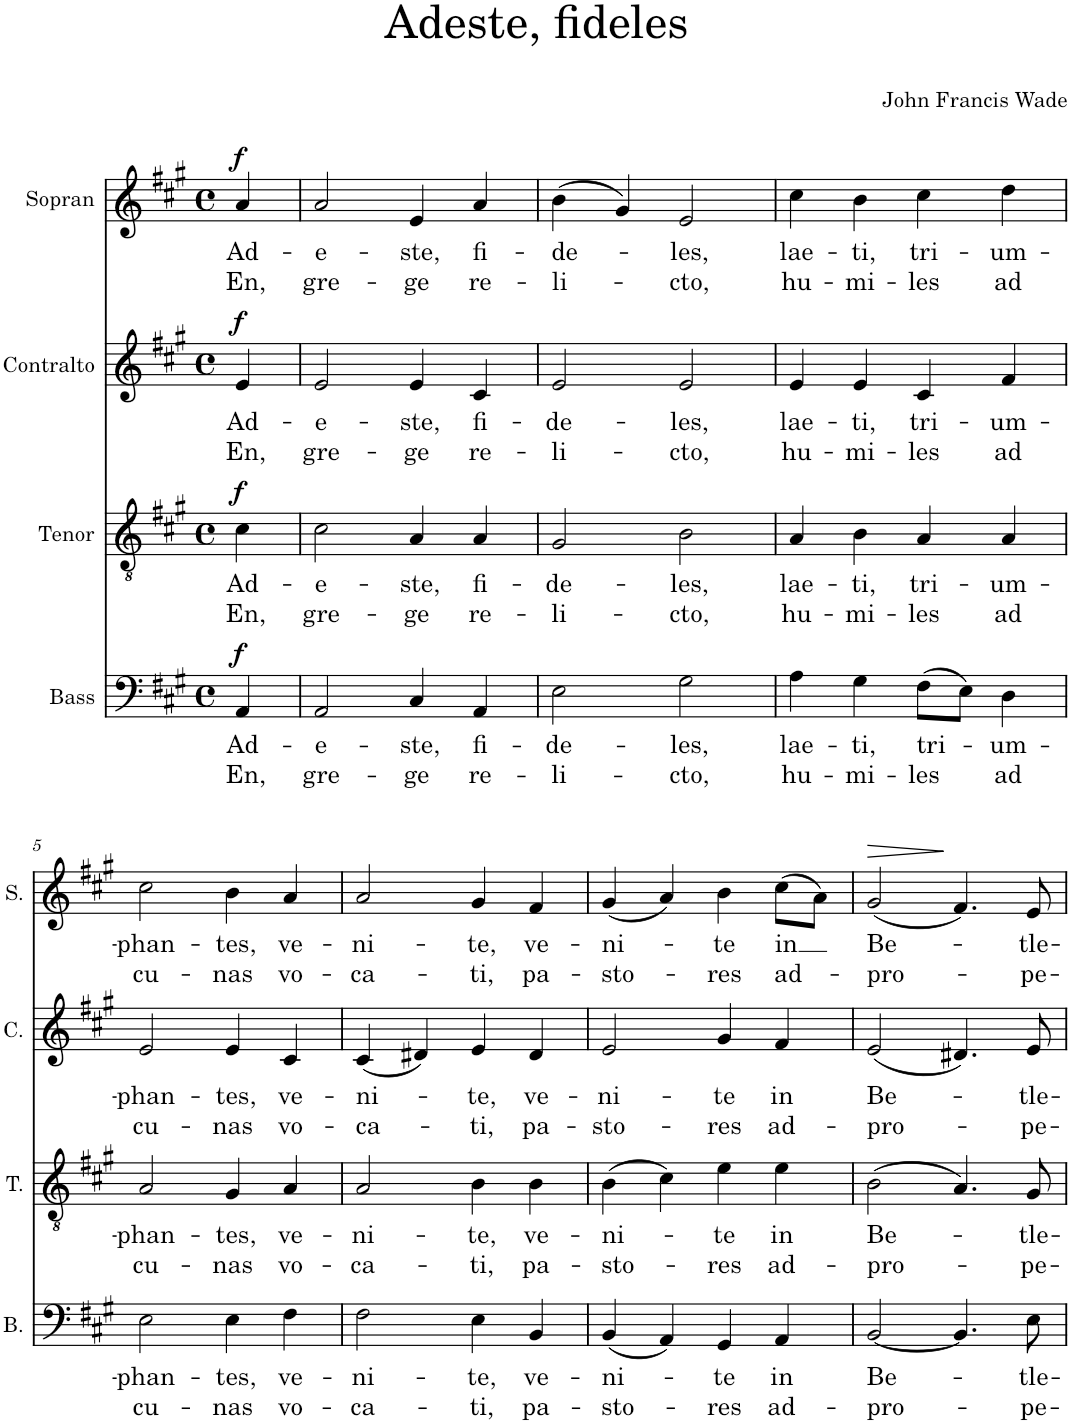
**kern	**text	**text	**dynam	**kern	**text	**text	**dynam	**kern	**text	**text	**dynam	**kern	**text	**text	**dynam
*part4	*part4	*part4	*part4	*part3	*part3	*part3	*part3	*part2	*part2	*part2	*part2	*part1	*part1	*part1	*part1
*staff4	*staff4	*staff4	*staff4	*staff3	*staff3	*staff3	*staff3	*staff2	*staff2	*staff2	*staff2	*staff1	*staff1	*staff1	*staff1
*I"Bass	*	*	*	*I"Tenor	*	*	*	*I"Contralto	*	*	*	*I"Sopran	*	*	*
*I'B.	*	*	*	*I'T.	*	*	*	*I'C.	*	*	*	*I'S.	*	*	*
*clefF4	*	*	*	*clefGv2	*	*	*	*clefG2	*	*	*	*clefG2	*	*	*
*k[f#c#g#]	*	*	*	*k[f#c#g#]	*	*	*	*k[f#c#g#]	*	*	*	*k[f#c#g#]	*	*	*
*M4/4	*	*	*	*M4/4	*	*	*	*M4/4	*	*	*	*M4/4	*	*	*
*met(c)	*	*	*	*met(c)	*	*	*	*met(c)	*	*	*	*met(c)	*	*	*
=1	=1	=1	=1	=1	=1	=1	=1	=1	=1	=1	=1	=1	=1	=1	=1
!	!LO:LY:b	!LO:LY:b	!LO:DY:a	!	!LO:LY:b	!LO:LY:b	!LO:DY:a	!	!LO:LY:b	!LO:LY:b	!LO:DY:a	!	!LO:LY:b	!LO:LY:b	!LO:DY:a
4AA/	Ad-	En,	f	4c#\	Ad-	En,	f	4e/	Ad-	En,	f	4a/	Ad-	En,	f
=2	=2	=2	=2	=2	=2	=2	=2	=2	=2	=2	=2	=2	=2	=2	=2
!	!LO:LY:b	!LO:LY:b	!	!	!LO:LY:b	!LO:LY:b	!	!	!LO:LY:b	!LO:LY:b	!	!	!LO:LY:b	!LO:LY:b	!
2AA/	-e-	gre-	.	2c#\	-e-	gre-	.	2e/	-e-	gre-	.	2a/	-e-	gre-	.
!	!LO:LY:b	!LO:LY:b	!	!	!LO:LY:b	!LO:LY:b	!	!	!LO:LY:b	!LO:LY:b	!	!	!LO:LY:b	!LO:LY:b	!
4C#/	-ste,	-ge	.	4A/	-ste,	-ge	.	4e/	-ste,	-ge	.	4e/	-ste,	-ge	.
!	!LO:LY:b	!LO:LY:b	!	!	!LO:LY:b	!LO:LY:b	!	!	!LO:LY:b	!LO:LY:b	!	!	!LO:LY:b	!LO:LY:b	!
4AA/	fi-	re-	.	4A/	fi-	re-	.	4c#/	fi-	re-	.	4a/	fi-	re-	.
=3	=3	=3	=3	=3	=3	=3	=3	=3	=3	=3	=3	=3	=3	=3	=3
!	!LO:LY:b	!LO:LY:b	!	!	!LO:LY:b	!LO:LY:b	!	!	!LO:LY:b	!LO:LY:b	!	!	!LO:LY:b	!LO:LY:b	!
2E\	-de-	-li-	.	2G#/	-de-	-li-	.	2e/	-de-	-li-	.	(4b\	-de-	-li-	.
.	.	.	.	.	.	.	.	.	.	.	.	4g#/)	.	.	.
!	!LO:LY:b	!LO:LY:b	!	!	!LO:LY:b	!LO:LY:b	!	!	!LO:LY:b	!LO:LY:b	!	!	!LO:LY:b	!LO:LY:b	!
2G#\	les,	-cto,	.	2B\	les,	-cto,	.	2e/	les,	-cto,	.	2e/	-les,	-cto,	.
=4	=4	=4	=4	=4	=4	=4	=4	=4	=4	=4	=4	=4	=4	=4	=4
!	!LO:LY:b	!LO:LY:b	!	!	!LO:LY:b	!LO:LY:b	!	!	!LO:LY:b	!LO:LY:b	!	!	!LO:LY:b	!LO:LY:b	!
4A\	lae-	hu-	.	4A/	lae-	hu-	.	4e/	lae-	hu-	.	4cc#\	lae-	hu-	.
!	!LO:LY:b	!LO:LY:b	!	!	!LO:LY:b	!LO:LY:b	!	!	!LO:LY:b	!LO:LY:b	!	!	!LO:LY:b	!LO:LY:b	!
4G#\	-ti,	-mi-	.	4B\	-ti,	-mi-	.	4e/	-ti,	-mi-	.	4b\	-ti,	-mi-	.
!	!LO:LY:b	!LO:LY:b	!	!	!LO:LY:b	!LO:LY:b	!	!	!LO:LY:b	!LO:LY:b	!	!	!LO:LY:b	!LO:LY:b	!
(8F#\L	tri-	-les	.	4A/	tri-	-les	.	4c#/	tri-	-les	.	4cc#\	tri-	-les	.
8E\J)	.	.	.	.	.	.	.	.	.	.	.	.	.	.	.
!	!LO:LY:b	!LO:LY:b	!	!	!LO:LY:b	!LO:LY:b	!	!	!LO:LY:b	!LO:LY:b	!	!	!LO:LY:b	!LO:LY:b	!
4D\	-um-	ad	.	4A/	-um-	ad	.	4f#/	-um-	ad	.	4dd\	-um-	ad	.
!!LO:LB:g=z
=5	=5	=5	=5	=5	=5	=5	=5	=5	=5	=5	=5	=5	=5	=5	=5
!	!LO:LY:b	!LO:LY:b	!	!	!LO:LY:b	!LO:LY:b	!	!	!LO:LY:b	!LO:LY:b	!	!	!LO:LY:b	!LO:LY:b	!
2E\	-phan-	cu-	.	2A/	-phan-	cu-	.	2e/	-phan-	cu-	.	2cc#\	-phan-	cu-	.
!	!LO:LY:b	!LO:LY:b	!	!	!LO:LY:b	!LO:LY:b	!	!	!LO:LY:b	!LO:LY:b	!	!	!LO:LY:b	!LO:LY:b	!
4E\	-tes,	-nas	.	4G#/	-tes,	-nas	.	4e/	-tes,	-nas	.	4b\	-tes,	-nas	.
!	!LO:LY:b	!LO:LY:b	!	!	!LO:LY:b	!LO:LY:b	!	!	!LO:LY:b	!LO:LY:b	!	!	!LO:LY:b	!LO:LY:b	!
4F#\	ve-	vo-	.	4A/	ve-	vo-	.	4c#/	ve-	vo-	.	4a/	ve-	vo-	.
=6	=6	=6	=6	=6	=6	=6	=6	=6	=6	=6	=6	=6	=6	=6	=6
!	!LO:LY:b	!LO:LY:b	!	!	!LO:LY:b	!LO:LY:b	!	!	!LO:LY:b	!LO:LY:b	!	!	!LO:LY:b	!LO:LY:b	!
2F#\	-ni-	-ca-	.	2A/	-ni-	-ca-	.	(4c#/	-ni-	-ca-	.	2a/	-ni-	-ca-	.
.	.	.	.	.	.	.	.	4d#X/)	.	.	.	.	.	.	.
!	!LO:LY:b	!LO:LY:b	!	!	!LO:LY:b	!LO:LY:b	!	!	!LO:LY:b	!LO:LY:b	!	!	!LO:LY:b	!LO:LY:b	!
4E\	-te,	-ti,	.	4B\	-te,	-ti,	.	4e/	te,	-ti,	.	4g#/	-te,	-ti,	.
!	!LO:LY:b	!LO:LY:b	!	!	!LO:LY:b	!LO:LY:b	!	!	!LO:LY:b	!LO:LY:b	!	!	!LO:LY:b	!LO:LY:b	!
4BB/	ve-	pa-	.	4B\	ve-	pa-	.	4d#/	ve-	pa-	.	4f#/	ve-	pa-	.
=7	=7	=7	=7	=7	=7	=7	=7	=7	=7	=7	=7	=7	=7	=7	=7
!	!LO:LY:b	!LO:LY:b	!	!	!LO:LY:b	!LO:LY:b	!	!	!LO:LY:b	!LO:LY:b	!	!	!LO:LY:b	!LO:LY:b	!
(4BB/	-ni-	-sto-	.	(4B\	-ni-	-sto-	.	2e/	-ni-	-sto-	.	(4g#/	-ni-	-sto-	.
4AA/)	.	.	.	4c#\)	.	.	.	.	.	.	.	4a/)	.	.	.
!	!LO:LY:b	!LO:LY:b	!	!	!LO:LY:b	!LO:LY:b	!	!	!LO:LY:b	!LO:LY:b	!	!	!LO:LY:b	!LO:LY:b	!
4GG#/	-te	-res	.	4e\	-te	-res	.	4g#/	te	-res	.	4b\	-te	-res	.
!	!LO:LY:b	!LO:LY:b	!	!	!LO:LY:b	!LO:LY:b	!	!	!LO:LY:b	!LO:LY:b	!	!	!LO:LY:b	!LO:LY:b	!
4AA/	in	ad-	.	4e\	in	ad-	.	4f#/	in	ad-	.	(8cc#\L	in	ad-	.
.	.	.	.	.	.	.	.	.	.	.	.	8a\J)	.	.	.
=8	=8	=8	=8	=8	=8	=8	=8	=8	=8	=8	=8	=8	=8	=8	=8
!	!LO:LY:b	!LO:LY:b	!	!	!LO:LY:b	!LO:LY:b	!	!	!LO:LY:b	!LO:LY:b	!	!	!LO:LY:b	!LO:LY:b	!LO:HP:b
[2BB/	Be-	-pro-	.	(2B\	Be-	-pro-	.	(2e/	Be-	-pro-	.	(2g#/	Be-	-pro-	>
4.BB/]	.	.	.	4.A/)	.	.	.	4.d#X/)	.	.	.	4.f#/)	.	.	]
!	!LO:LY:b	!LO:LY:b	!	!	!LO:LY:b	!LO:LY:b	!	!	!LO:LY:b	!LO:LY:b	!	!	!LO:LY:b	!LO:LY:b	!
8E\	-tle-	-pe-	.	8G#/	-tle-	-pe-	.	8e/	-tle-	-pe-	.	8e/	-tle-	-pe-	.
=	=	=	=	=	=	=	=	=	=	=	=	=	=	=	=
*-	*-	*-	*-	*-	*-	*-	*-	*-	*-	*-	*-	*-	*-	*-	*-
